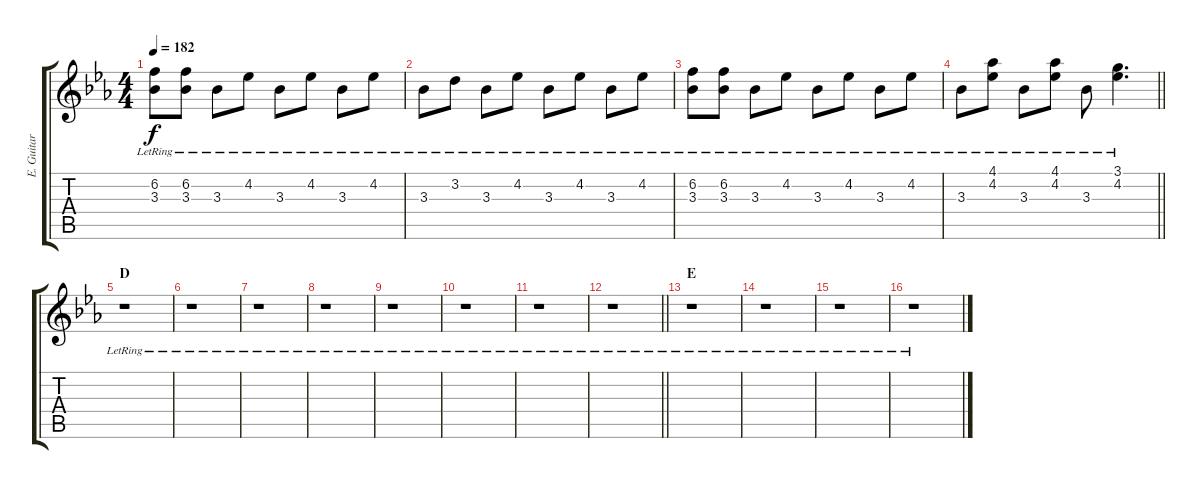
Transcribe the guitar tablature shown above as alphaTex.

\track ("E. Guitar III" "E. Guitar ") {instrument overdrivenguitar}
\staff {score tabs}
\tuning (E4 B3 G3 D3 A2 E2) {hide}
\ts (4 4)
\tempo 182
\clef g2
\ks eb
(6.2{lr} 3.3{lr}).8{dy f} (6.2{lr} 3.3{lr}).8 3.3{lr}.8 4.2{lr}.8 3.3{lr}.8 4.2{lr}.8 3.3{lr}.8 4.2{lr}.8 |
3.3{lr}.8 3.2{lr}.8 3.3{lr}.8 4.2{lr}.8 3.3{lr}.8 4.2{lr}.8 3.3{lr}.8 4.2{lr}.8 |
(6.2{lr} 3.3{lr}).8 (6.2{lr} 3.3{lr}).8 3.3{lr}.8 4.2{lr}.8 3.3{lr}.8 4.2{lr}.8 3.3{lr}.8 4.2{lr}.8 |
\barLineRight lightlight
3.3{lr}.8 (4.1{lr} 4.2{lr}).8 3.3{lr}.8 (4.1{lr} 4.2{lr}).8 3.3{lr}.8 (3.1{lr} 4.2{lr}).4{d} |
\section ("" "D")
r.1{instrument overdrivenguitar} |
r.1 |
r.1 |
r.1 |
r.1 |
r.1 |
r.1 |
\barLineRight lightlight
r.1{instrument overdrivenguitar} |
\section ("" "E")
r.1 |
r.1 |
r.1 |
r.1
